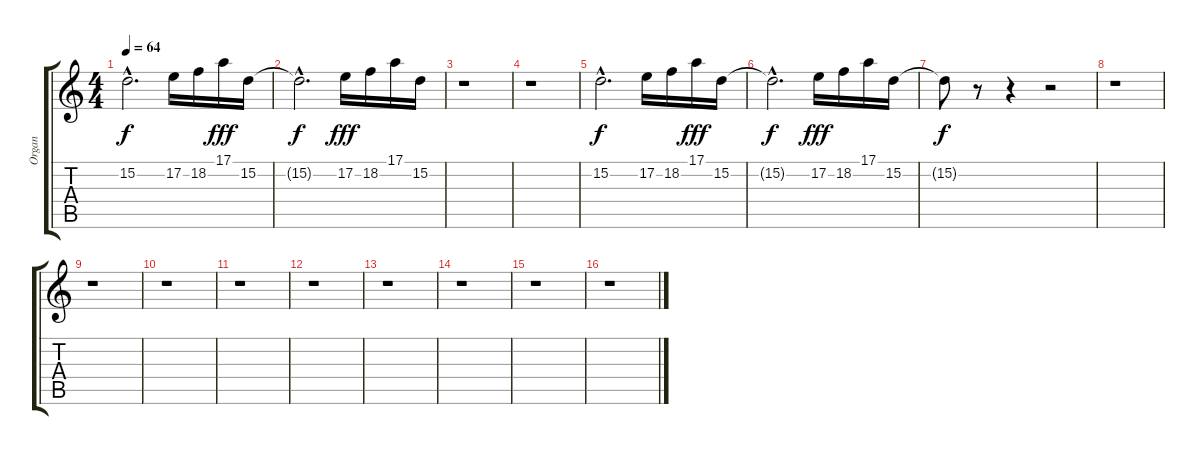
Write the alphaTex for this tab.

\track ("Organ" "Organ") {instrument percussiveorgan}
\staff {score tabs}
\tuning (E4 B3 G3 D3 A2 E2) {hide}
\ts (4 4)
\tempo 64
\clef g2
\ks c
15.2{hac}.2{d dy f} 17.2.16 18.2.16 17.1.16{dy fff} 15.2.16 |
15.2{hac t}.2{d dy f} 17.2.16{dy fff} 18.2.16 17.1.16 15.2.16 |
r.1 |
r.1 |
15.2{hac}.2{d dy f} 17.2.16 18.2.16 17.1.16{dy fff} 15.2.16 |
15.2{hac t}.2{d dy f} 17.2.16{dy fff} 18.2.16 17.1.16 15.2.16 |
15.2{t}.8{dy f} r.8 r.4 r.2 |
r.1 |
r.1 |
r.1 |
r.1 |
r.1 |
r.1 |
r.1 |
r.1 |
r.1
